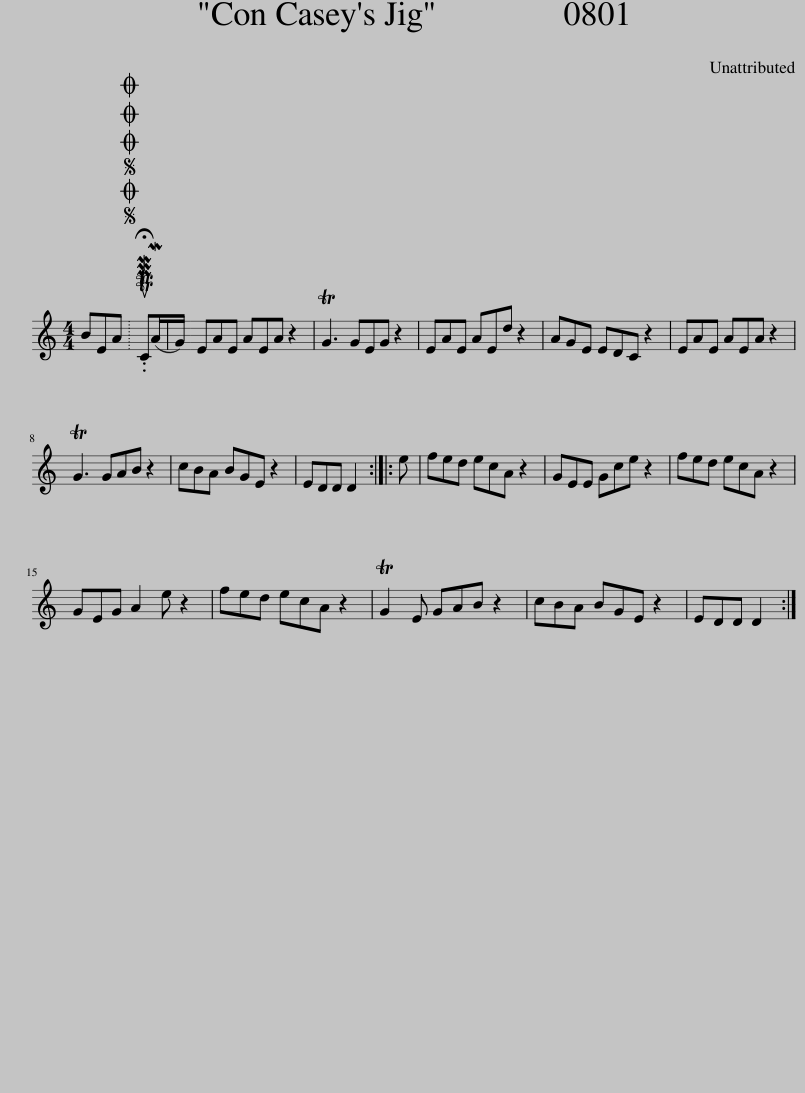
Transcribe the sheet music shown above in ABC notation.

X:1
L:1/8
M:4/4
I:linebreak $
K:C
V:1 treble
V:1
 BEA |SOSOOO .!fermata!PMTuC(MA/G/) | EAE AEA z2 | TG3 GEG z2 | EAE AEd z2 | %5
 AGE EDC z2 | EAE AEA z2 |$ TG3 GAB z2 | cBA BGE z2 | EDD D2 :: %10
 e | fed ecA z2 | GEE Gce z2 | fed ecA z2 |$ GEG A2 e z2 | %15
 fed ecA z2 | TG2 E GAB z2 | cBA BGE z2 | EDD D2 :| %19
